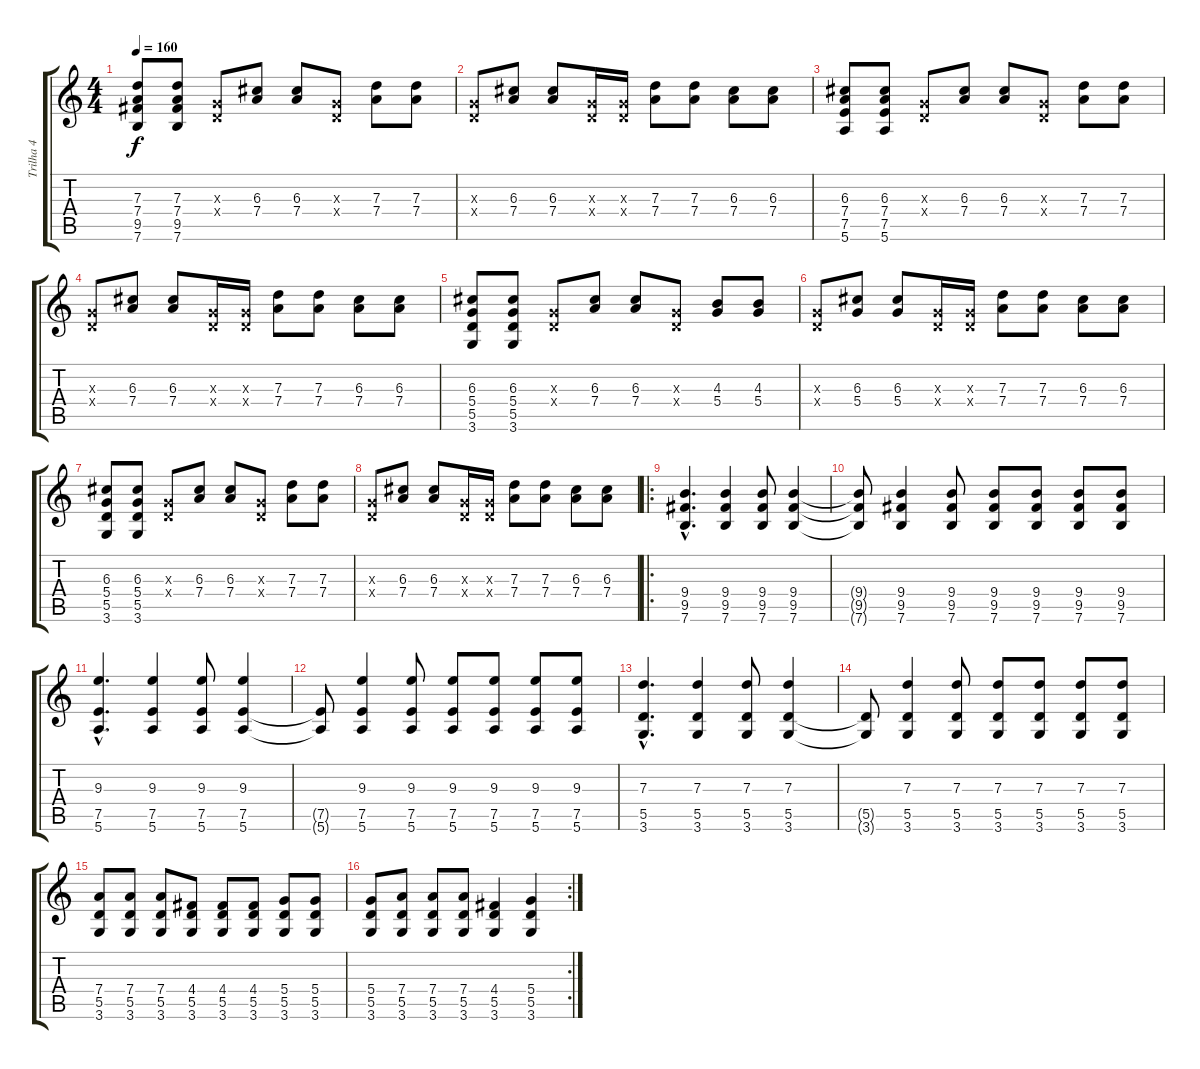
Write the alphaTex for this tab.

\track ("Trilha 4" "Trilha 4") {instrument overdrivenguitar}
\staff {score tabs}
\tuning (E4 B3 G3 D3 A2 E2) {hide}
\ts (4 4)
\tempo 160
\clef g2
\ks c
(7.3 7.4 9.5 7.6).8{dy f} (7.3 7.4 9.5 7.6).8 (0.3{x} 0.4{x}).8 (6.3 7.4).8 (6.3 7.4).8 (0.3{x} 0.4{x}).8 (7.3 7.4).8 (7.3 7.4).8 |
(0.3{x} 0.4{x}).8 (6.3 7.4).8 (6.3 7.4).8 (0.3{x} 0.4{x}).16 (0.3{x} 0.4{x}).16 (7.3 7.4).8 (7.3 7.4).8 (6.3 7.4).8 (6.3 7.4).8 |
(6.3 7.4 7.5 5.6).8 (6.3 7.4 7.5 5.6).8 (0.3{x} 0.4{x}).8 (6.3 7.4).8 (6.3 7.4).8 (0.3{x} 0.4{x}).8 (7.3 7.4).8 (7.3 7.4).8 |
(0.3{x} 0.4{x}).8 (6.3 7.4).8 (6.3 7.4).8 (0.3{x} 0.4{x}).16 (0.3{x} 0.4{x}).16 (7.3 7.4).8 (7.3 7.4).8 (6.3 7.4).8 (6.3 7.4).8 |
(6.3 5.4 5.5 3.6).8 (6.3 5.4 5.5 3.6).8 (0.3{x} 0.4{x}).8 (6.3 7.4).8 (6.3 7.4).8 (0.3{x} 0.4{x}).8 (4.3 5.4).8 (4.3 5.4).8 |
(0.3{x} 0.4{x}).8 (6.3 5.4).8 (6.3 5.4).8 (0.3{x} 0.4{x}).16 (0.3{x} 0.4{x}).16 (7.3 7.4).8 (7.3 7.4).8 (6.3 7.4).8 (6.3 7.4).8 |
(6.3 5.4 5.5 3.6).8 (6.3 5.4 5.5 3.6).8 (0.3{x} 0.4{x}).8 (6.3 7.4).8 (6.3 7.4).8 (0.3{x} 0.4{x}).8 (7.3 7.4).8 (7.3 7.4).8 |
(0.3{x} 0.4{x}).8 (6.3 7.4).8 (6.3 7.4).8 (0.3{x} 0.4{x}).16 (0.3{x} 0.4{x}).16 (7.3 7.4).8 (7.3 7.4).8 (6.3 7.4).8 (6.3 7.4).8 |
\ro
(9.4{hac} 9.5{hac} 7.6{hac}).4{d} (9.4 9.5 7.6).4 (9.4 9.5 7.6).8 (9.4 9.5 7.6).4 |
(9.4{t} 9.5{t} 7.6{t}).8 (9.4 9.5 7.6).4 (9.4 9.5 7.6).8 (9.4 9.5 7.6).8 (9.4 9.5 7.6).8 (9.4 9.5 7.6).8 (9.4 9.5 7.6).8 |
(9.3{hac} 7.5{hac} 5.6{hac}).4{d} (9.3 7.5 5.6).4 (9.3 7.5 5.6).8 (9.3 7.5 5.6).4 |
(7.5{t} 5.6{t}).8 (9.3 7.5 5.6).4 (9.3 7.5 5.6).8 (9.3 7.5 5.6).8 (9.3 7.5 5.6).8 (9.3 7.5 5.6).8 (9.3 7.5 5.6).8 |
(7.3{hac} 5.5{hac} 3.6{hac}).4{d} (7.3 5.5 3.6).4 (7.3 5.5 3.6).8 (7.3 5.5 3.6).4 |
(5.5{t} 3.6{t}).8 (7.3 5.5 3.6).4 (7.3 5.5 3.6).8 (7.3 5.5 3.6).8 (7.3 5.5 3.6).8 (7.3 5.5 3.6).8 (7.3 5.5 3.6).8 |
(7.4 5.5 3.6).8 (7.4 5.5 3.6).8 (7.4 5.5 3.6).8 (4.4 5.5 3.6).8 (4.4 5.5 3.6).8 (4.4 5.5 3.6).8 (5.4 5.5 3.6).8 (5.4 5.5 3.6).8 |
\rc 2
(5.4 5.5 3.6).8 (7.4 5.5 3.6).8 (7.4 5.5 3.6).8 (7.4 5.5 3.6).8 (4.4 5.5 3.6).4 (5.4 5.5 3.6).4
